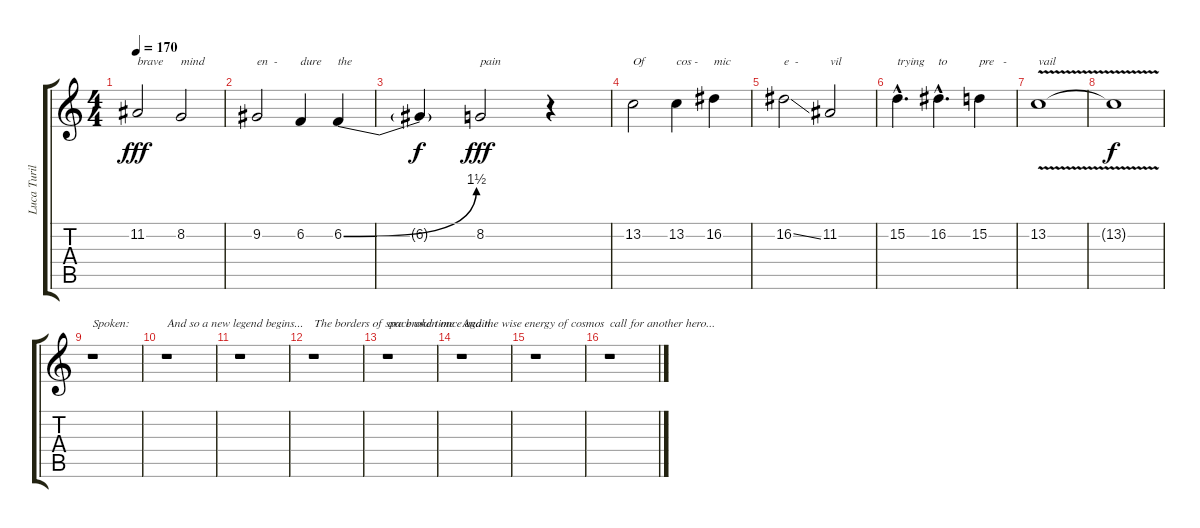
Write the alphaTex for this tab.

\track ("Luca Turilli" "Luca Turil") {instrument cello}
\staff {score tabs}
\tuning (E4 B3 G3 D3 A2 E2) {hide}
\ts (4 4)
\tempo 170
\clef g2
\ks c
11.2.2{txt "brave" dy fff} 8.2.2{txt "mind"} |
9.2.2{txt "en  -"} 6.2.4{txt "dure"} 6.2{be (bend 0 0 60 6)}.4{txt "the"} |
6.2{t}.4{dy f} 8.2.2{txt "pain" dy fff} r.4 |
13.2.2{txt "Of"} 13.2.4{txt "cos -"} 16.2.4{txt "mic"} |
16.2{ss}.2{txt "e  -"} 11.2.2{txt "vil"} |
15.2{hac}.4{d txt "trying"} 16.2{hac}.4{d txt "to"} 15.2.4{txt "pre   -"} |
13.2{v}.1{txt "vail"} |
13.2{t}.1{dy f} |
r.1{txt "Spoken:"} |
r.1{txt "And so a new legend begins..."} |
r.1 |
r.1{txt "The borders of space and time"} |
r.1{txt "are broken once again"} |
r.1{txt "And the wise energy of cosmos"} |
r.1 |
r.1{txt "call for another hero..."}
